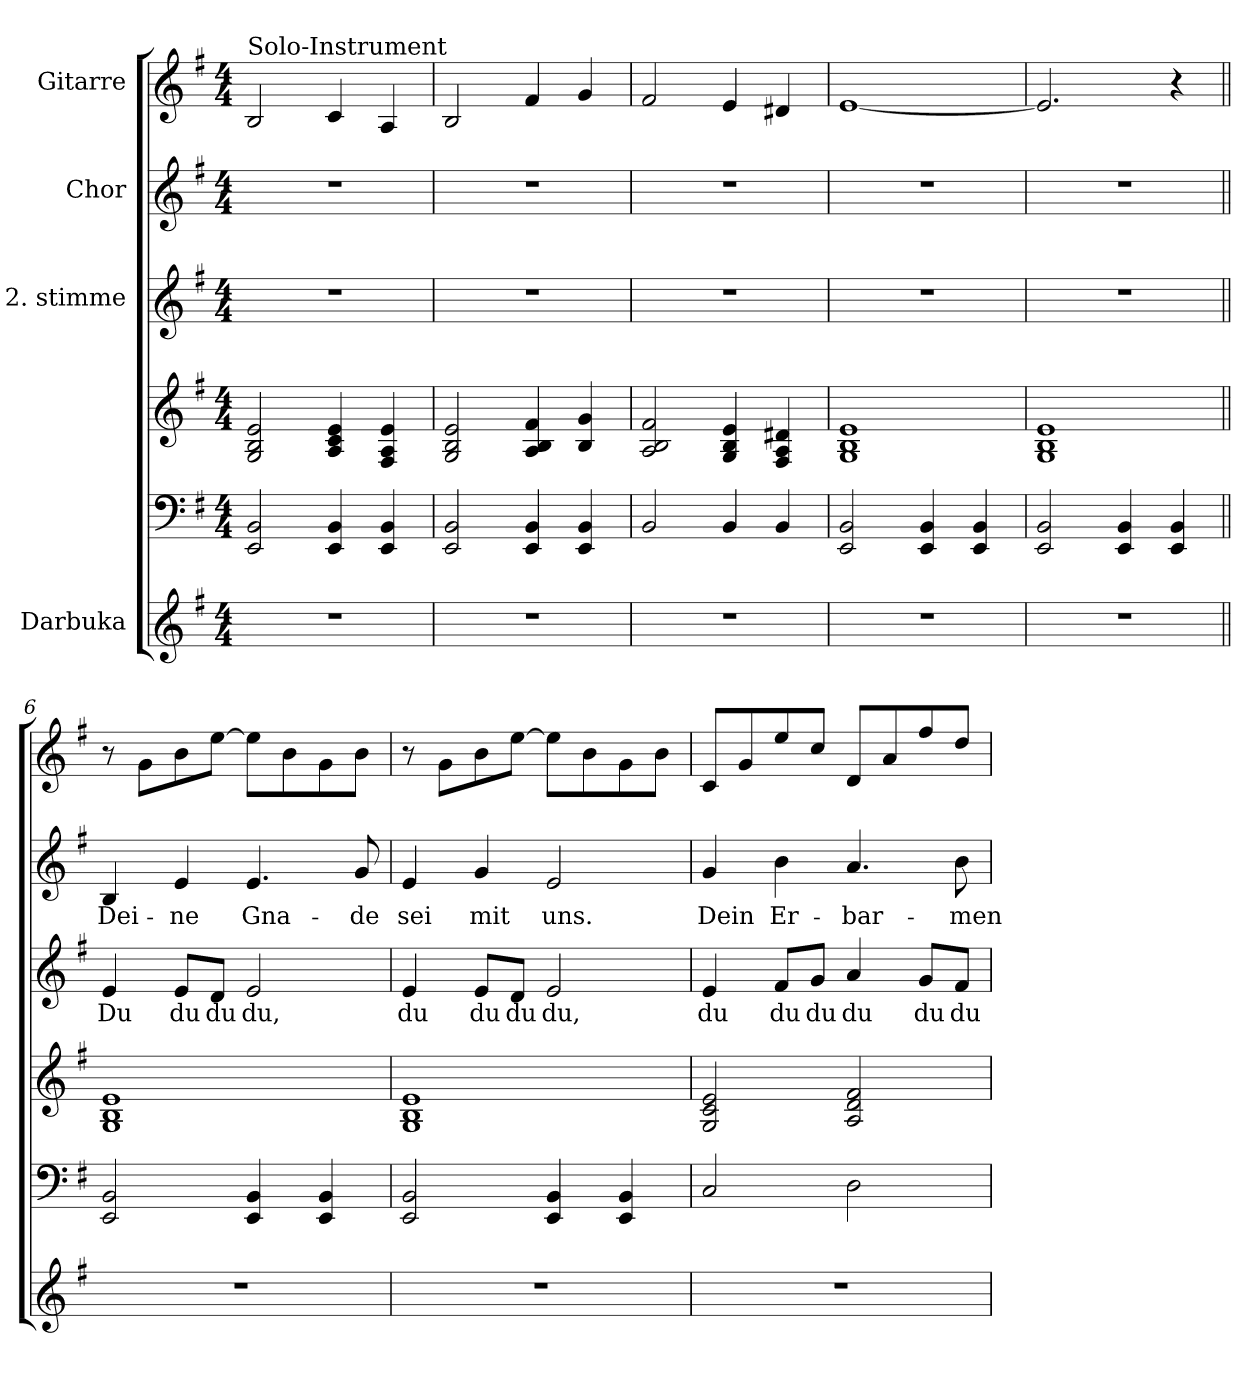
**kern	**kern	**kern	**kern	**text	**kern	**text	**kern
*part5	*part4	*part4	*part3	*part3	*part2	*part2	*part1
*staff6	*staff5	*staff4	*staff3	*staff3	*staff2	*staff2	*staff1
*I"Darbuka	*	*	*I"2. stimme	*	*I"Chor	*	*I"Gitarre
*clefG2	*clefF4	*clefG2	*clefG2	*	*clefG2	*	*clefG2
*k[f#]	*k[f#]	*k[f#]	*k[f#]	*	*k[f#]	*	*k[f#]
*G:	*G:	*G:	*G:	*	*G:	*	*G:
*M4/4	*M4/4	*M4/4	*M4/4	*	*M4/4	*	*M4/4
*MM90	*MM90	*MM90	*MM90	*	*MM90	*	*MM90
=1	=1	=1	=1	=1	=1	=1	=1
!	!	!	!	!	!	!	!LO:TX:a:t=Solo-Instrument
1r	2EE/ 2BB/	2G/ 2B/ 2e/	1r	.	1r	.	2B/
.	4EE/ 4BB/	4A/ 4c/ 4e/	.	.	.	.	4c/
.	4EE/ 4BB/	4F#/ 4A/ 4e/	.	.	.	.	4A/
=2	=2	=2	=2	=2	=2	=2	=2
1r	2EE/ 2BB/	2G/ 2B/ 2e/	1r	.	1r	.	2B/
.	4EE/ 4BB/	4A/ 4B/ 4f#/	.	.	.	.	4f#/
.	4EE/ 4BB/	4B/ 4g/	.	.	.	.	4g/
=3	=3	=3	=3	=3	=3	=3	=3
1r	2BB/	2A/ 2B/ 2f#/	1r	.	1r	.	2f#/
.	4BB/	4G/ 4B/ 4e/	.	.	.	.	4e/
.	4BB/	4F#/ 4A/ 4d#X/	.	.	.	.	4d#X/
=4	=4	=4	=4	=4	=4	=4	=4
1r	2EE/ 2BB/	1G 1B 1e	1r	.	1r	.	[1e
.	4EE/ 4BB/	.	.	.	.	.	.
.	4EE/ 4BB/	.	.	.	.	.	.
=5	=5	=5	=5	=5	=5	=5	=5
1r	2EE/ 2BB/	1G 1B 1e	1r	.	1r	.	2.e/]
.	4EE/ 4BB/	.	.	.	.	.	.
.	4EE/ 4BB/	.	.	.	.	.	4r
!!LO:LB:g=z
=6||	=6||	=6||	=6||	=6||	=6||	=6||	=6||
!	!	!	!	!LO:LY:b	!	!LO:LY:b	!
1r	2EE/ 2BB/	1G 1B 1e	4e/	Du	4B/	Dei-	8r
.	.	.	.	.	.	.	8g\L
!	!	!	!	!LO:LY:b	!	!LO:LY:b	!
.	.	.	8e/L	du	4e/	-ne	8b\
!	!	!	!	!LO:LY:b	!	!	!
.	.	.	8d/J	du	.	.	[8ee\J
!	!	!	!	!LO:LY:b	!	!LO:LY:b	!
.	4EE/ 4BB/	.	2e/	du,	4.e/	Gna-	8ee\L]
.	.	.	.	.	.	.	8b\
.	4EE/ 4BB/	.	.	.	.	.	8g\
!	!	!	!	!	!	!LO:LY:b	!
.	.	.	.	.	8g/	-de	8b\J
=7	=7	=7	=7	=7	=7	=7	=7
!	!	!	!	!LO:LY:b	!	!LO:LY:b	!
1r	2EE/ 2BB/	1G 1B 1e	4e/	du	4e/	sei	8r
.	.	.	.	.	.	.	8g\L
!	!	!	!	!LO:LY:b	!	!LO:LY:b	!
.	.	.	8e/L	du	4g/	mit	8b\
!	!	!	!	!LO:LY:b	!	!	!
.	.	.	8d/J	du	.	.	[8ee\J
!	!	!	!	!LO:LY:b	!	!LO:LY:b	!
.	4EE/ 4BB/	.	2e/	du,	2e/	uns.	8ee\L]
.	.	.	.	.	.	.	8b\
.	4EE/ 4BB/	.	.	.	.	.	8g\
.	.	.	.	.	.	.	8b\J
=8	=8	=8	=8	=8	=8	=8	=8
!	!	!	!	!LO:LY:b	!	!LO:LY:b	!
1r	2C/	2G/ 2c/ 2e/	4e/	du	4g/	Dein	8c/L
.	.	.	.	.	.	.	8g/
!	!	!	!	!LO:LY:b	!	!LO:LY:b	!
.	.	.	8f#/L	du	4b\	Er-	8ee/
!	!	!	!	!LO:LY:b	!	!	!
.	.	.	8g/J	du	.	.	8cc/J
!	!	!	!	!LO:LY:b	!	!LO:LY:b	!
.	2D\	2A/ 2d/ 2f#/	4a/	du	4.a/	-bar-	8d/L
.	.	.	.	.	.	.	8a/
!	!	!	!	!LO:LY:b	!	!	!
.	.	.	8g/L	du	.	.	8ff#/
!	!	!	!	!LO:LY:b	!	!LO:LY:b	!
.	.	.	8f#/J	du	8b\	-men	8dd/J
=	=	=	=	=	=	=	=
*-	*-	*-	*-	*-	*-	*-	*-
